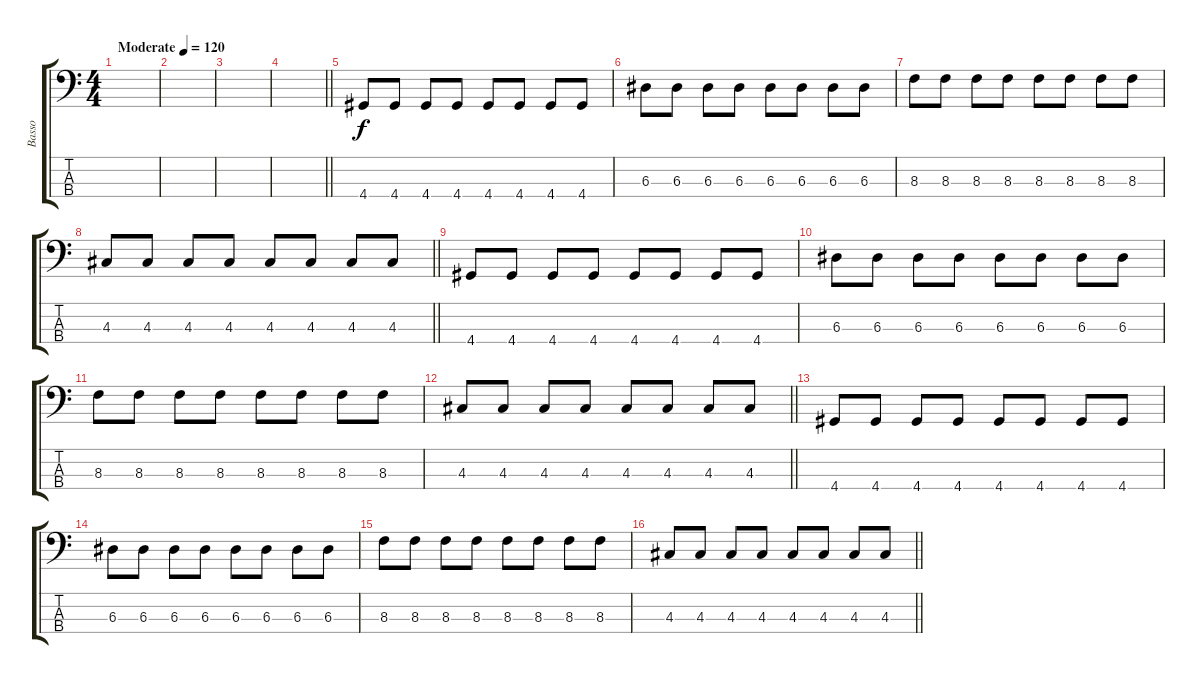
\track ("Basso" "Basso") {instrument electricbassfinger}
\staff {score tabs}
\tuning (G2 D2 A1 E1) {hide}
\ts (4 4)
\tempo (120 "Moderate")
\clef f4
\ks c
|
|
|
\barLineRight lightlight
|
4.4.8 4.4.8 4.4.8 4.4.8 4.4.8 4.4.8 4.4.8 4.4.8 |
6.3.8 6.3.8 6.3.8 6.3.8 6.3.8 6.3.8 6.3.8 6.3.8 |
8.3.8 8.3.8 8.3.8 8.3.8 8.3.8 8.3.8 8.3.8 8.3.8 |
\barLineRight lightlight
4.3.8 4.3.8 4.3.8 4.3.8 4.3.8 4.3.8 4.3.8 4.3.8 |
4.4.8 4.4.8 4.4.8 4.4.8 4.4.8 4.4.8 4.4.8 4.4.8 |
6.3.8 6.3.8 6.3.8 6.3.8 6.3.8 6.3.8 6.3.8 6.3.8 |
8.3.8 8.3.8 8.3.8 8.3.8 8.3.8 8.3.8 8.3.8 8.3.8 |
\barLineRight lightlight
4.3.8 4.3.8 4.3.8 4.3.8 4.3.8 4.3.8 4.3.8 4.3.8 |
4.4.8 4.4.8 4.4.8 4.4.8 4.4.8 4.4.8 4.4.8 4.4.8 |
6.3.8 6.3.8 6.3.8 6.3.8 6.3.8 6.3.8 6.3.8 6.3.8 |
8.3.8 8.3.8 8.3.8 8.3.8 8.3.8 8.3.8 8.3.8 8.3.8 |
\barLineRight lightlight
4.3.8 4.3.8 4.3.8 4.3.8 4.3.8 4.3.8 4.3.8 4.3.8
